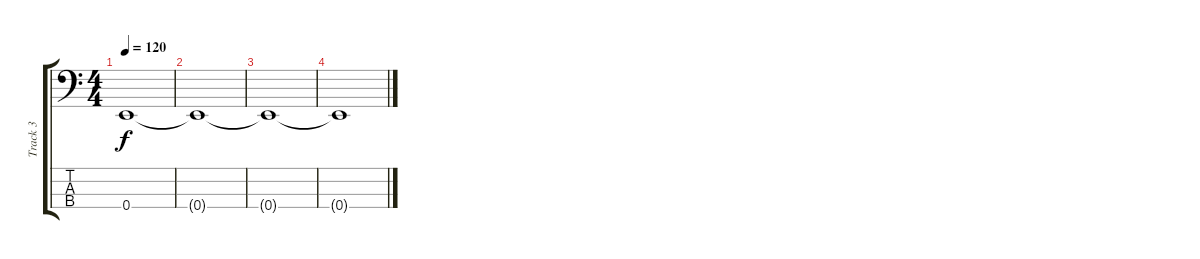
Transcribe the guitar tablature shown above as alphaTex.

\track ("Track 3" "Track 3") {instrument electricbasspick}
\staff {score tabs}
\tuning (G2 D2 A1 E1) {hide}
\ts (4 4)
\tempo 120
\clef f4
\ks c
0.4.1{dy f} |
0.4{t}.1 |
0.4{t}.1 |
0.4{t}.1
